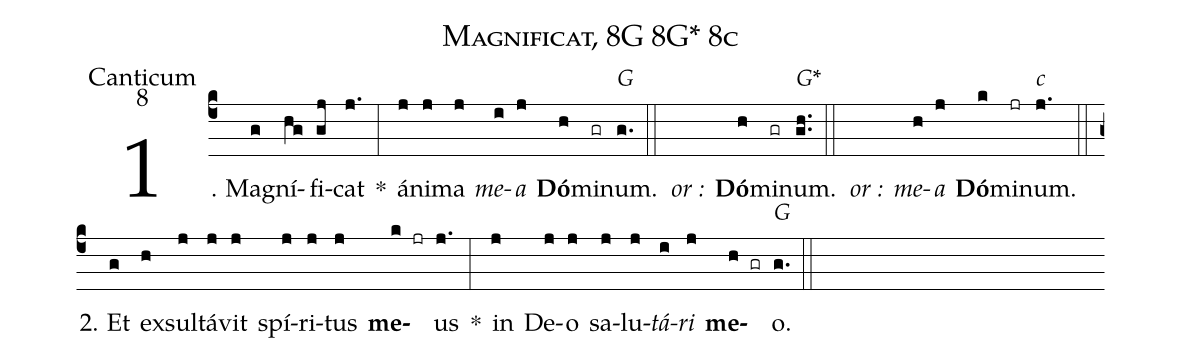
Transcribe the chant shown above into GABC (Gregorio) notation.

name:Magnificat, 8G 8G* 8c;
office-part:Canticum;
mode:8;
%%
(c4) 1. Ma(g)gní(hg)fi(gj)cat(j.) *(:) á(j)ni(j)ma(j) <i>me</i>(i)<i>a</i>(j) <b>Dó</b>(h)mi(gr)num.<alt>G</alt>(g.) (::) <i>or :</i>() <b>Dó</b>(h)mi(gr)num.<alt>G*</alt>(gh..) (::) <i>or :</i>() <i>me</i>(h)<i>a</i>(j) <b>Dó</b>(k)mi(jr)num.<alt>c</alt>(j.) (::)
2. Et(g) ex(h)sul(j)tá(j)vit(j) spí(j)ri(j)tus(j) <b>me</b>(k jr)us(j.) *(:) in(j) De(j)o(j) sa(j)lu(j)<i>tá</i>(i)<i>ri</i>(j) <b>me</b>(h gr)o.<alt>G</alt>(g.) (::)
